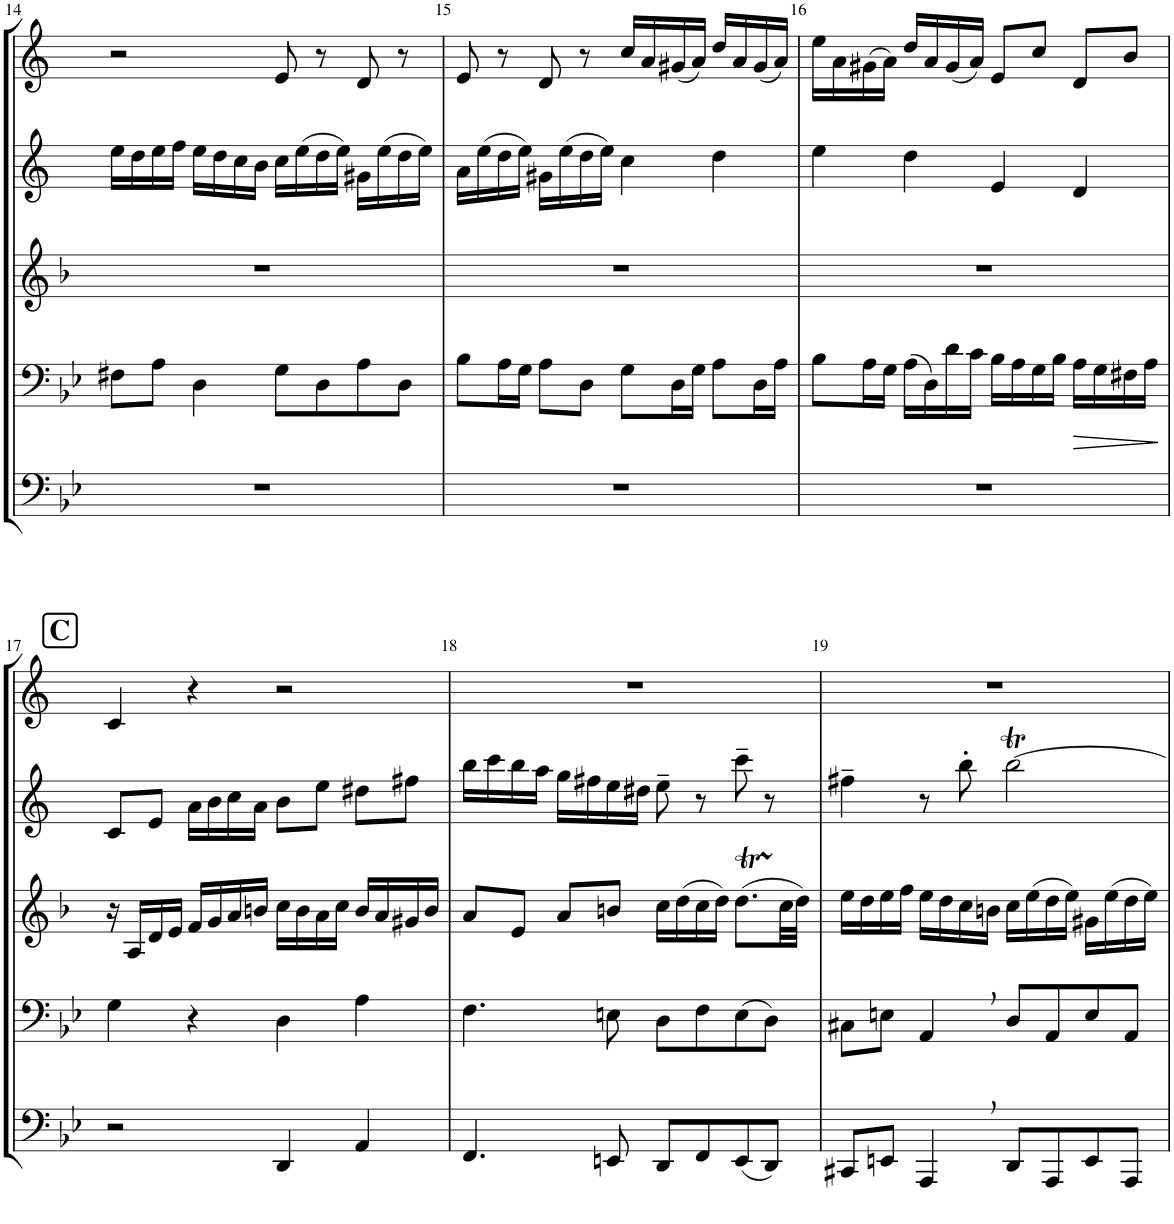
**kern	**kern	**dynam	**kern	**kern	**kern
*part5	*part4	*part4	*part3	*part2	*part1
*staff5	*staff4	*staff4	*staff3	*staff2	*staff1
*I"Tuba	*I"Trombone	*	*I"Horn in F	*I"Bb Trumpet II	*I"Bb Trumpet I
*I'Tba	*I'Trb	*	*I'Hn	*I'Tpt	*I'Tpt
!!LO:PB:g=z
*clefF4	*clefF4	*	*clefG2	*clefG2	*clefG2
*	*	*	*Trd4c7	*Trd1c2	*Trd1c2
*k[b-e-]	*k[b-e-]	*	*k[b-]	*k[]	*k[]
*M4/4	*M4/4	*	*M4/4	*M4/4	*M4/4
=14	=14	=14	=14	=14	=14
1r	8F#X\L	.	1r	16ee\LL	2r
.	.	.	.	16dd\	.
.	8A\J	.	.	16ee\	.
.	.	.	.	16ff\JJ	.
.	4D\	.	.	16ee\LL	.
.	.	.	.	16dd\	.
.	.	.	.	16cc\	.
.	.	.	.	16b\JJ	.
.	8G\L	.	.	16cc\LL	8e/
.	.	.	.	(16ee\	.
.	8D\	.	.	16dd\	8r
.	.	.	.	16ee\JJ)	.
.	8A\	.	.	16g#X\LL	8d/
.	.	.	.	(16ee\	.
.	8D\J	.	.	16dd\	8r
.	.	.	.	16ee\JJ)	.
=15	=15	=15	=15	=15	=15
1r	8B-\L	.	1r	16a\LL	8e/
.	.	.	.	(16ee\	.
.	16A\L	.	.	16dd\	8r
.	16G\JJ	.	.	16ee\JJ)	.
.	8A\L	.	.	16g#X\LL	8d/
.	.	.	.	(16ee\	.
.	8D\J	.	.	16dd\	8r
.	.	.	.	16ee\JJ)	.
.	8G\L	.	.	4cc\	16cc/LL
.	.	.	.	.	16a/
.	16D\L	.	.	.	(16g#X/
.	16G\JJ	.	.	.	16a/JJ)
.	8A\L	.	.	4dd\	16dd/LL
.	.	.	.	.	16a/
.	16D\L	.	.	.	(16g#/
.	16A\JJ	.	.	.	16a/JJ)
=16	=16	=16	=16	=16	=16
1r	8B-\L	.	1r	4ee\	16ee\LL
.	.	.	.	.	16a\
.	16A\L	.	.	.	(16g#X\
.	16G\JJ	.	.	.	16a\JJ)
.	(16A\LL	.	.	4dd\	16dd/LL
.	16D\)	.	.	.	16a/
.	16d\	.	.	.	(16g#/
.	16c\JJ	.	.	.	16a/JJ)
.	16B-\LL	.	.	4e/	8e/L
.	16A\	.	.	.	.
.	16G\	.	.	.	8cc/J
.	16B-\JJ	.	.	.	.
!	!	!LO:HP:b	!	!	!
.	16A\LL	>	.	4d/	8d/L
.	16G\	.	.	.	.
.	16F#X\	.	.	.	8b/J
.	16A\JJ	.	.	.	.
.	.	]	.	.	.
!!LO:LB:g=z
!!LO:REH:place=s1:a:B:cj:fs=14:t=C
=17	=17	=17	=17	=17	=17
2r	4G\	.	16r	8c/L	4c/
.	.	.	16A/LL	.	.
.	.	.	16d/	8e/J	.
.	.	.	16e/JJ	.	.
.	4r	.	16f/LL	16a\LL	4r
.	.	.	16g/	16b\	.
.	.	.	16a/	16cc\	.
.	.	.	16bn/JJ	16a\JJ	.
4DD/	4D\	.	16cc\LL	8b\L	2r
.	.	.	16b\	.	.
.	.	.	16a\	8ee\J	.
.	.	.	16cc\JJ	.	.
4AA/	4A\	.	16b/LL	8dd#X\L	.
.	.	.	16a/	.	.
.	.	.	16g#X/	8ff#X\J	.
.	.	.	16b/JJ	.	.
=18	=18	=18	=18	=18	=18
4.FF/	4.F\	.	8a/L	16bb\LL	1r
.	.	.	.	16ccc\	.
.	.	.	8e/J	16bb\	.
.	.	.	.	16aa\JJ	.
.	.	.	8a/L	16gg\LL	.
.	.	.	.	16ff#X\	.
8EEn/	8En\	.	8bn/J	16ee\	.
.	.	.	.	16dd#X\JJ	.
8DD/L	8D\L	.	16cc\LL	8ee~\	.
.	.	.	(16dd\	.	.
8FF/	8F\	.	16cc\	8r	.
.	.	.	16dd\JJ)	.	.
(8EE/	(8E\	.	(8.ddT\L	8ccc~\	.
8DD/J)	8D\J)	.	.	8r	.
.	.	.	32cc\LL	.	.
.	.	.	32dd\JJJ)	.	.
=19	=19	=19	=19	=19	=19
8CC#X/L	8C#X\L	.	16ee\LL	4ff#X~\	1r
.	.	.	16dd\	.	.
8EEn/J	8En\J	.	16ee\	.	.
.	.	.	16ff\JJ	.	.
4AAA,/	4AA,/	.	16ee\LL	8r	.
.	.	.	16dd\	.	.
.	.	.	16cc\	8bb'\	.
.	.	.	16bn\JJ	.	.
8DD/L	8D/L	.	16cc\LL	[2bbt\	.
.	.	.	(16ee\	.	.
8AAA/	8AA/	.	16dd\	.	.
.	.	.	16ee\JJ)	.	.
8EE/	8E/	.	16g#X\LL	.	.
.	.	.	(16ee\	.	.
8AAA/J	8AA/J	.	16dd\	.	.
.	.	.	16ee\JJ)	.	.
=	=	=	=	=	=
*-	*-	*-	*-	*-	*-
